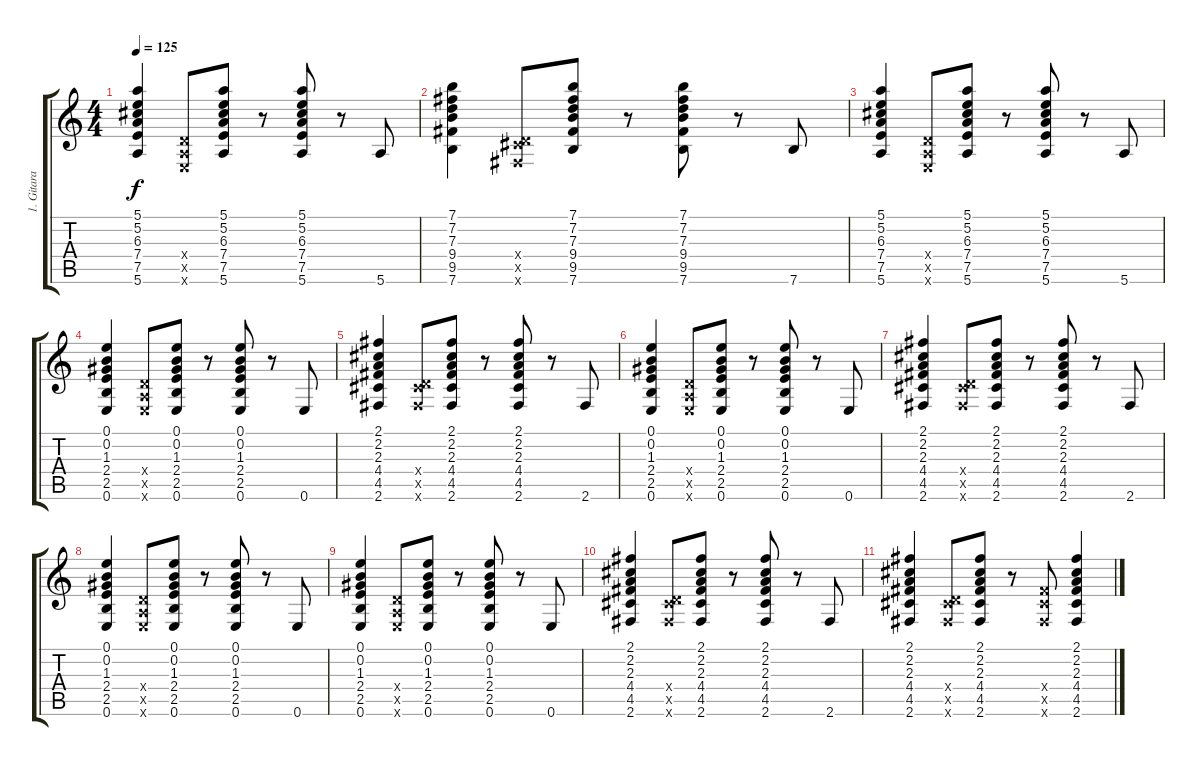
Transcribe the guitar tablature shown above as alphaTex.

\track ("1. Gitara" "1. Gitara") {instrument acousticguitarnylon}
\staff {score tabs}
\tuning (E4 B3 G3 D3 A2 E2) {hide}
\ts (4 4)
\tempo 125
\clef g2
\ks c
(5.1 5.2 6.3 7.4 7.5 5.6).4{dy f} (0.4{x} 0.5{x} 0.6{x}).8 (5.1 5.2 6.3 7.4 7.5 5.6).8 r.8 (5.1 5.2 6.3 7.4 7.5 5.6).8 r.8 5.6.8 |
(7.1 7.2 7.3 9.4 9.5 7.6).4 (0.4{x} 4.5{x} 2.6{x}).8 (7.1 7.2 7.3 9.4 9.5 7.6).8 r.8 (7.1 7.2 7.3 9.4 9.5 7.6).8 r.8 7.6.8 |
(5.1 5.2 6.3 7.4 7.5 5.6).4 (0.4{x} 0.5{x} 0.6{x}).8 (5.1 5.2 6.3 7.4 7.5 5.6).8 r.8 (5.1 5.2 6.3 7.4 7.5 5.6).8 r.8 5.6.8 |
(0.1 0.2 1.3 2.4 2.5 0.6).4 (0.4{x} 0.5{x} 0.6{x}).8 (0.1 0.2 1.3 2.4 2.5 0.6).8 r.8 (0.1 0.2 1.3 2.4 2.5 0.6).8 r.8 0.6.8 |
(2.1 2.2 2.3 4.4 4.5 2.6).4 (0.4{x} 4.5{x} 2.6{x}).8 (2.1 2.2 2.3 4.4 4.5 2.6).8 r.8 (2.1 2.2 2.3 4.4 4.5 2.6).8 r.8 2.6.8 |
(0.1 0.2 1.3 2.4 2.5 0.6).4 (0.4{x} 0.5{x} 0.6{x}).8 (0.1 0.2 1.3 2.4 2.5 0.6).8 r.8 (0.1 0.2 1.3 2.4 2.5 0.6).8 r.8 0.6.8 |
(2.1 2.2 2.3 4.4 4.5 2.6).4 (0.4{x} 4.5{x} 2.6{x}).8 (2.1 2.2 2.3 4.4 4.5 2.6).8 r.8 (2.1 2.2 2.3 4.4 4.5 2.6).8 r.8 2.6.8 |
(0.1 0.2 1.3 2.4 2.5 0.6).4 (0.4{x} 0.5{x} 0.6{x}).8 (0.1 0.2 1.3 2.4 2.5 0.6).8 r.8 (0.1 0.2 1.3 2.4 2.5 0.6).8 r.8 0.6.8 |
(0.1 0.2 1.3 2.4 2.5 0.6).4 (0.4{x} 0.5{x} 0.6{x}).8 (0.1 0.2 1.3 2.4 2.5 0.6).8 r.8 (0.1 0.2 1.3 2.4 2.5 0.6).8 r.8 0.6.8 |
(2.1 2.2 2.3 4.4 4.5 2.6).4 (0.4{x} 4.5{x} 2.6{x}).8 (2.1 2.2 2.3 4.4 4.5 2.6).8 r.8 (2.1 2.2 2.3 4.4 4.5 2.6).8 r.8 2.6.8 |
(2.1 2.2 2.3 4.4 4.5 2.6).4 (0.4{x} 4.5{x} 2.6{x}).8 (2.1 2.2 2.3 4.4 4.5 2.6).8 r.8 (4.4{x} 4.5{x} 2.6{x}).8 (2.1 2.2 2.3 4.4 4.5 2.6).4
